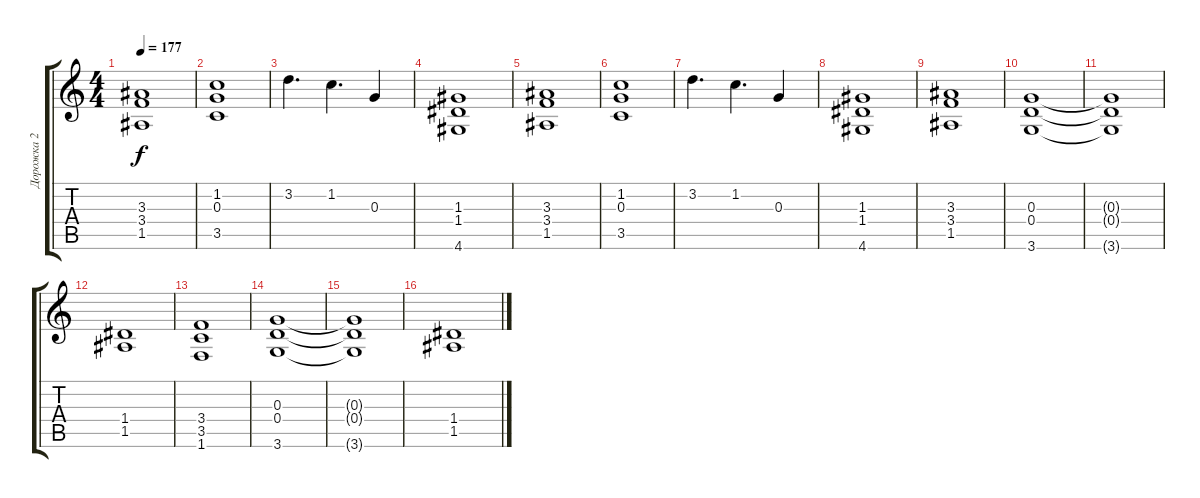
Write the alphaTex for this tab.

\track ("Дорожка 2" "Дорожка 2") {instrument overdrivenguitar}
\staff {score tabs}
\tuning (E4 B3 G3 D3 A2 E2) {hide}
\ts (4 4)
\tempo 177
\clef g2
\ks c
(3.3 3.4 1.5).1{dy f} |
(1.2 0.3 3.5).1 |
3.2.4{d} 1.2.4{d} 0.3.4 |
(1.3 1.4 4.6).1 |
(3.3 3.4 1.5).1 |
(1.2 0.3 3.5).1 |
3.2.4{d} 1.2.4{d} 0.3.4 |
(1.3 1.4 4.6).1 |
(3.3 3.4 1.5).1 |
(0.3 0.4 3.6).1 |
(0.3{t} 0.4{t} 3.6{t}).1 |
(1.4 1.5).1 |
(3.4 3.5 1.6).1 |
(0.3 0.4 3.6).1 |
(0.3{t} 0.4{t} 3.6{t}).1 |
(1.4 1.5).1
